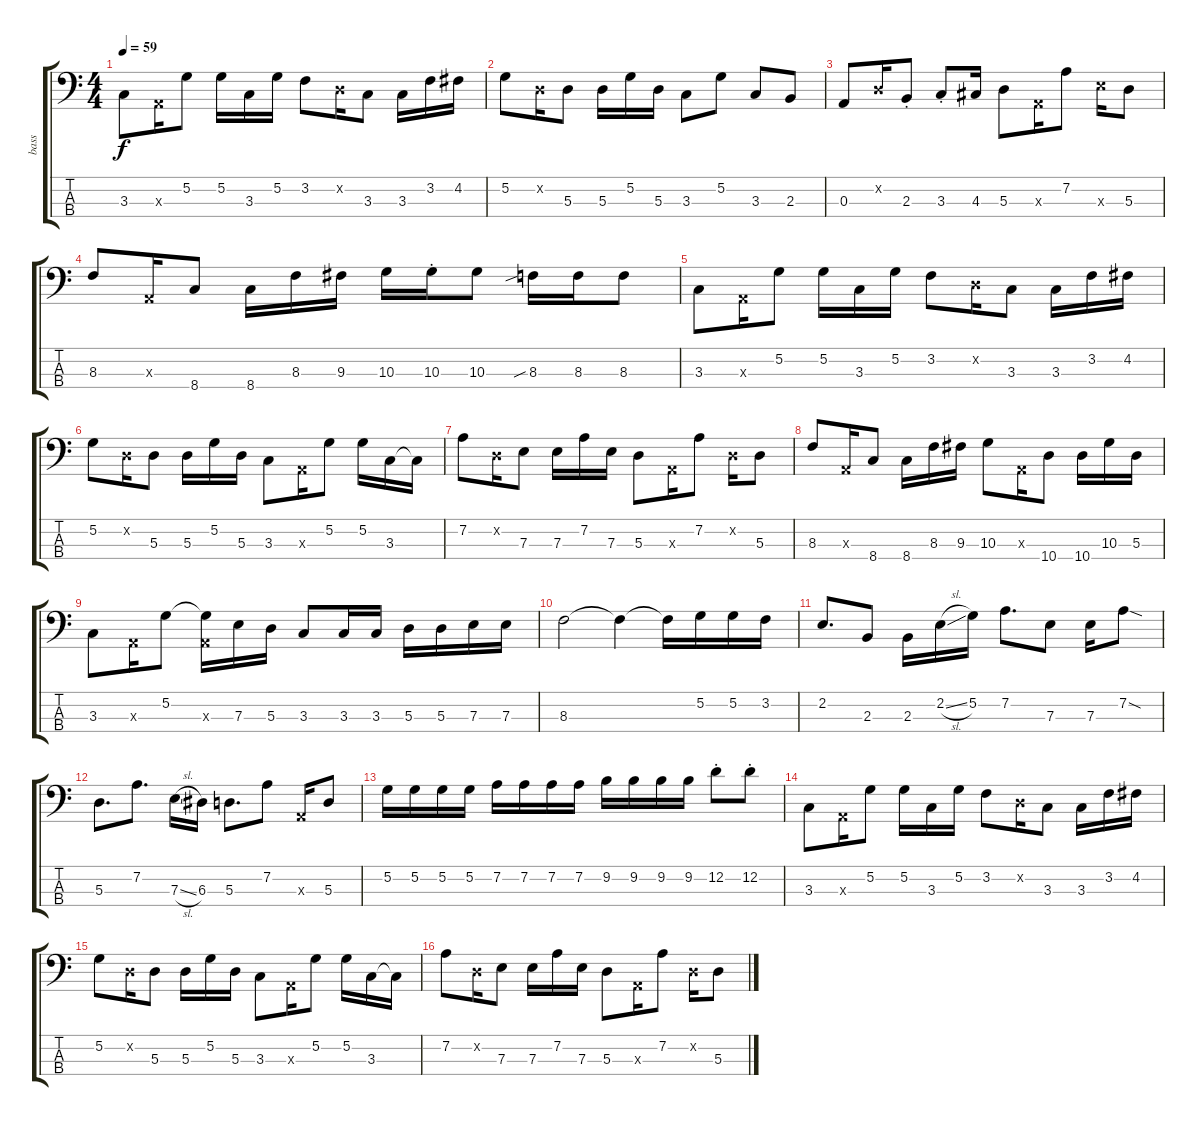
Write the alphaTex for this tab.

\track ("bass" "bass") {instrument electricbassfinger}
\staff {score tabs}
\tuning (G2 D2 A1 E1) {hide}
\ts (4 4)
\tempo 59
\clef f4
\ks c
3.3.8{dy f} 0.3{x}.16 5.2.8 5.2.16 3.3.16 5.2.16 3.2.8 0.2{x}.16 3.3.8 3.3.16 3.2.16 4.2.16 |
5.2.8 0.2{x}.16 5.3.8 5.3.16 5.2.16 5.3.16 3.3.8 5.2.8 3.3.8 2.3.8 |
0.3.8 0.2{x}.16 2.3{st}.8 3.3{st}.8 4.3.16 5.3.8 0.3{x}.16 7.2.8 7.3{x}.16 5.3.8 |
8.3.8 0.3{x}.16 8.4.8 8.4.16 8.3.16 9.3.16 10.3.16 10.3{st}.16 10.3.8 8.3{sib}.16 8.3.16 8.3.8 |
3.3.8 0.3{x}.16 5.2.8 5.2.16 3.3.16 5.2.16 3.2.8 0.2{x}.16 3.3.8 3.3.16 3.2.16 4.2.16 |
5.2.8 0.2{x}.16 5.3.8 5.3.16 5.2.16 5.3.16 3.3.8 0.3{x}.16 5.2.8 5.2.16 3.3.16 3.3{t}.16 |
7.2.8 0.2{x}.16 7.3.8 7.3.16 7.2.16 7.3.16 5.3.8 0.3{x}.16 7.2.8 0.2{x}.16 5.3.8 |
8.3.8 0.3{x}.16 8.4.8 8.4.16 8.3.16 9.3.16 10.3.8 0.3{x}.16 10.4.8 10.4.16 10.3.16 5.3.16 |
3.3.8 0.3{x}.16 5.2.8 (5.2{t} 0.3{x}).16 7.3.16 5.3.16 3.3.8 3.3.16 3.3.16 5.3.16 5.3.16 7.3.16 7.3.16 |
8.3.2 8.3{t}.4 8.3{t}.16 5.2.16 5.2.16 3.2.16 |
2.2.8{d} 2.3.8 2.3.16 2.2{sl}.16 5.2.16 7.2.8{d} 7.3.8 7.3.16 7.2{sod}.8 |
5.3.8{d} 7.2.8{d} 7.3{sl}.16 6.3.16 5.3.8{d} 7.2.8 0.3{x}.16 5.3.8 |
5.2.16 5.2.16 5.2.16 5.2.16 7.2.16 7.2.16 7.2.16 7.2.16 9.2.16 9.2.16 9.2.16 9.2.16 12.2{st}.8 12.2{st}.8 |
3.3.8 0.3{x}.16 5.2.8 5.2.16 3.3.16 5.2.16 3.2.8 0.2{x}.16 3.3.8 3.3.16 3.2.16 4.2.16 |
5.2.8 0.2{x}.16 5.3.8 5.3.16 5.2.16 5.3.16 3.3.8 0.3{x}.16 5.2.8 5.2.16 3.3.16 3.3{t}.16 |
7.2.8 0.2{x}.16 7.3.8 7.3.16 7.2.16 7.3.16 5.3.8 0.3{x}.16 7.2.8 0.2{x}.16 5.3.8
